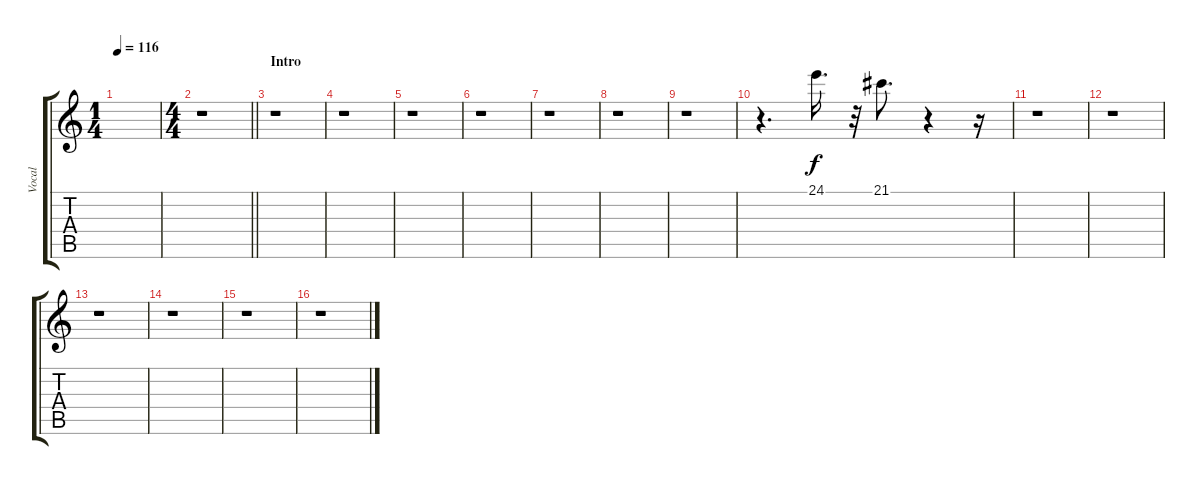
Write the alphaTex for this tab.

\track ("Vocal" "Vocal") {instrument fx4atmosphere}
\staff {score tabs}
\tuning (E4 B3 G3 D3 A2 E2) {hide}
\ts (1 4)
\tempo 116
\clef g2
\ks c
|
\ts (4 4)
\barLineRight lightlight
r.1 |
\section ("" "Intro")
r.1 |
r.1 |
r.1 |
r.1 |
r.1 |
r.1 |
r.1 |
r.4{d} 24.1.16{d} r.32 21.1.8{d} r.4 r.16 |
r.1 |
r.1 |
r.1 |
r.1 |
r.1 |
r.1
